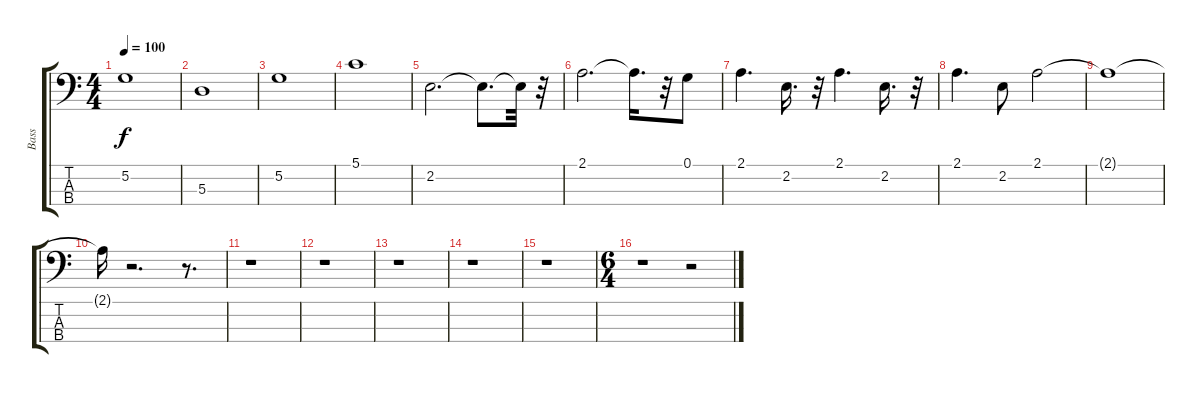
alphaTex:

\track ("Bass" "Bass") {instrument fretlessbass}
\staff {score tabs}
\tuning (G2 D2 A1 E1) {hide}
\ts (4 4)
\tempo 100
\clef f4
\ks c
5.2.1{dy f} |
5.3.1 |
5.2.1 |
5.1.1 |
2.2.2{d} 2.2{t}.8{d} 2.2{t}.32 r.32 |
2.1.2{d} 2.1{t}.16{d} r.32 0.1.8 |
2.1.4{d} 2.2.16{d} r.32 2.1.4{d} 2.2.16{d} r.32 |
2.1.4{d} 2.2.8 2.1.2 |
2.1{t}.1 |
2.1{t}.16 r.2{d} r.8{d} |
r.1 |
r.1 |
r.1 |
r.1 |
r.1 |
\ts (6 4)
r.1 r.2
